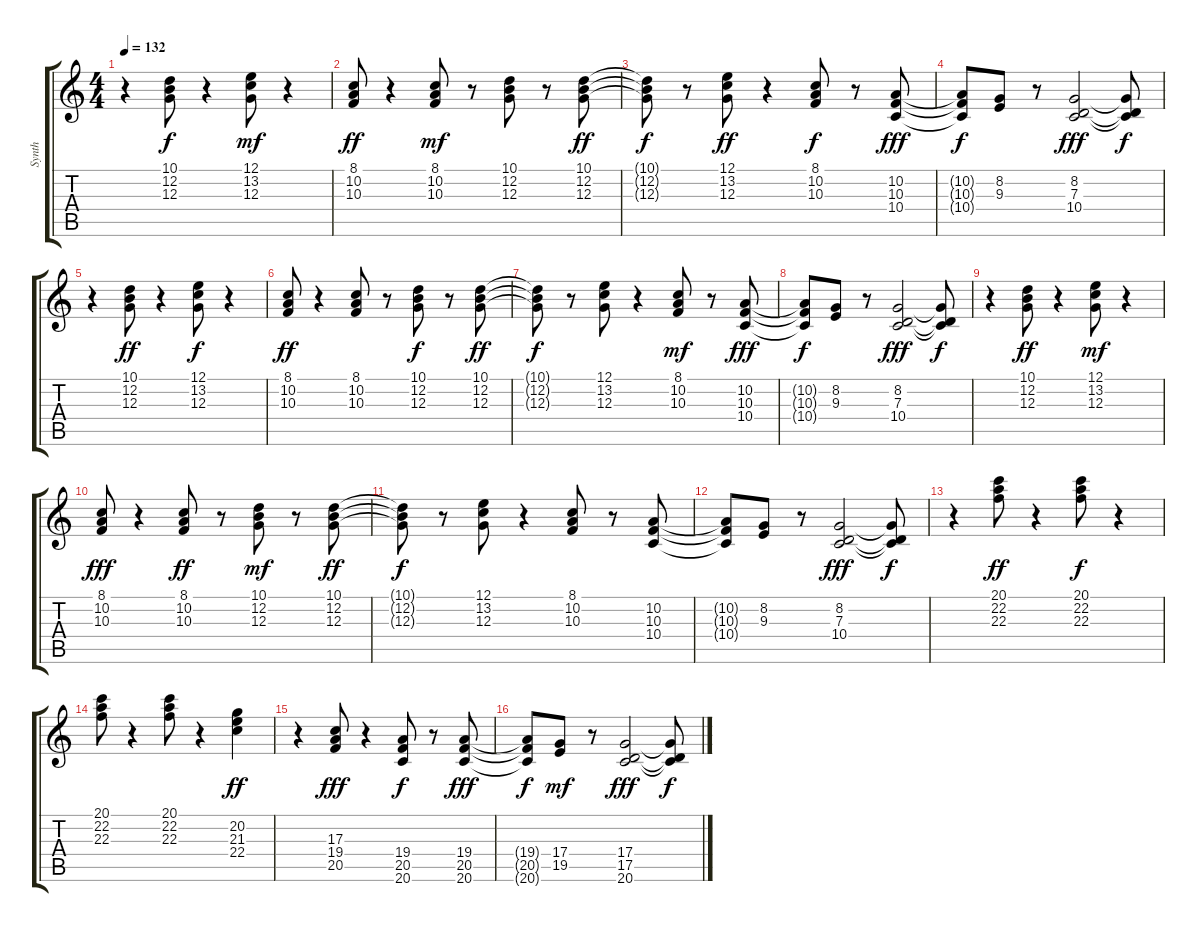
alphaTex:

\track ("Synth" "Synth") {instrument lead1square}
\staff {score tabs}
\tuning (E4 B3 G3 D3 A2 E2) {hide}
\ts (4 4)
\tempo 132
\clef g2
\ks c
r.4{dy f instrument lead1square} (10.1 12.2 12.3).8 r.4 (12.1 13.2 12.3).8{dy mf} r.4 |
(8.1 10.2 10.3).8{dy ff} r.4 (8.1 10.2 10.3).8{dy mf} r.8 (10.1 12.2 12.3).8 r.8 (10.1 12.2 12.3).8{dy ff} |
(10.1{t} 12.2{t} 12.3{t}).8{dy f} r.8 (12.1 13.2 12.3).8{dy ff} r.4 (8.1 10.2 10.3).8{dy f} r.8 (10.2 10.3 10.4).8{dy fff} |
(10.2{t} 10.3{t} 10.4{t}).8{dy f} (8.2 9.3).8 r.8 (8.2 7.3 10.4).2{dy fff} (8.2{t} 7.3{t} 10.4{t}).8{dy f} |
r.4 (10.1 12.2 12.3).8{dy ff} r.4 (12.1 13.2 12.3).8{dy f} r.4 |
(8.1 10.2 10.3).8{dy ff} r.4 (8.1 10.2 10.3).8 r.8 (10.1 12.2 12.3).8{dy f} r.8 (10.1 12.2 12.3).8{dy ff} |
(10.1{t} 12.2{t} 12.3{t}).8{dy f} r.8 (12.1 13.2 12.3).8 r.4 (8.1 10.2 10.3).8{dy mf} r.8 (10.2 10.3 10.4).8{dy fff} |
(10.2{t} 10.3{t} 10.4{t}).8{dy f} (8.2 9.3).8 r.8 (8.2 7.3 10.4).2{dy fff} (8.2{t} 7.3{t} 10.4{t}).8{dy f} |
r.4 (10.1 12.2 12.3).8{dy ff} r.4 (12.1 13.2 12.3).8{dy mf} r.4 |
(8.1 10.2 10.3).8{dy fff} r.4 (8.1 10.2 10.3).8{dy ff} r.8 (10.1 12.2 12.3).8{dy mf} r.8 (10.1 12.2 12.3).8{dy ff} |
(10.1{t} 12.2{t} 12.3{t}).8{dy f} r.8 (12.1 13.2 12.3).8 r.4 (8.1 10.2 10.3).8 r.8 (10.2 10.3 10.4).8 |
(10.2{t} 10.3{t} 10.4{t}).8 (8.2 9.3).8 r.8 (8.2 7.3 10.4).2{dy fff} (8.2{t} 7.3{t} 10.4{t}).8{dy f} |
r.4 (20.1 22.2 22.3).8{dy ff} r.4 (20.1 22.2 22.3).8{dy f} r.4 |
(20.1 22.2 22.3).8 r.4 (20.1 22.2 22.3).8 r.4 (20.2 21.3 22.4).4{dy ff} |
r.4 (17.3 19.4 20.5).8{dy fff} r.4 (19.4 20.5 20.6).8{dy f} r.8 (19.4 20.5 20.6).8{dy fff} |
(19.4{t} 20.5{t} 20.6{t}).8{dy f} (17.4 19.5).8{dy mf} r.8 (17.4 17.5 20.6).2{dy fff} (17.4{t} 17.5{t} 20.6{t}).8{dy f}
